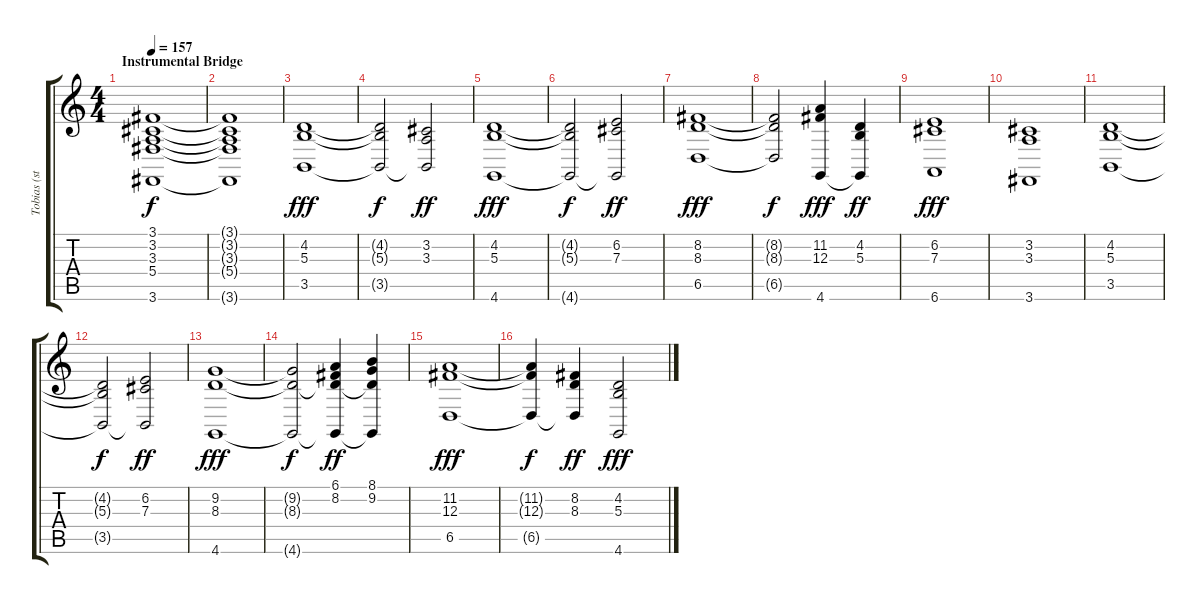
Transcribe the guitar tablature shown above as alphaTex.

\track ("Tobias (strings)" "Tobias (st") {instrument synthstrings1}
\staff {score tabs}
\tuning (Eb4 Bb3 Gb3 Db3 Ab2 Eb2) {hide}
\ts (4 4)
\section ("" "Instrumental Bridge")
\tempo 157
\clef g2
\ks c
(3.1 3.2 3.3 5.4 3.6).1{dy f} |
(3.1{t} 3.2{t} 3.3{t} 5.4{t} 3.6{t}).1 |
(4.2 5.3 3.5).1{dy fff volume 14} |
(4.2{t} 5.3{t} 3.5{t}).2{dy f} (3.2 3.3 3.5{t}).2{dy ff} |
(4.2 5.3 4.6).1{dy fff} |
(4.2{t} 5.3{t} 4.6{t}).2{dy f} (6.2 7.3 4.6{t}).2{dy ff} |
(8.2 8.3 6.5).1{dy fff} |
(8.2{t} 8.3{t} 6.5{t}).2{dy f} (11.2 12.3 4.6).4{dy fff} (4.2 5.3 4.6{t}).4{dy ff} |
(6.2 7.3 6.6).1{dy fff} |
(3.2 3.3 3.6).1 |
(4.2 5.3 3.5).1 |
(4.2{t} 5.3{t} 3.5{t}).2{dy f} (6.2 7.3 3.5{t}).2{dy ff} |
(9.2 8.3 4.6).1{dy fff} |
(9.2{t} 8.3{t} 4.6{t}).2{dy f} (6.1 8.2 8.3{t} 4.6{t}).4{dy ff} (8.1 9.2 8.3{t} 4.6{t}).4 |
(11.2 12.3 6.5).1{dy fff} |
(11.2{t} 12.3{t} 6.5{t}).4{dy f} (8.2 8.3 6.5{t}).4{dy ff} (4.2 5.3 4.6).2{dy fff}
